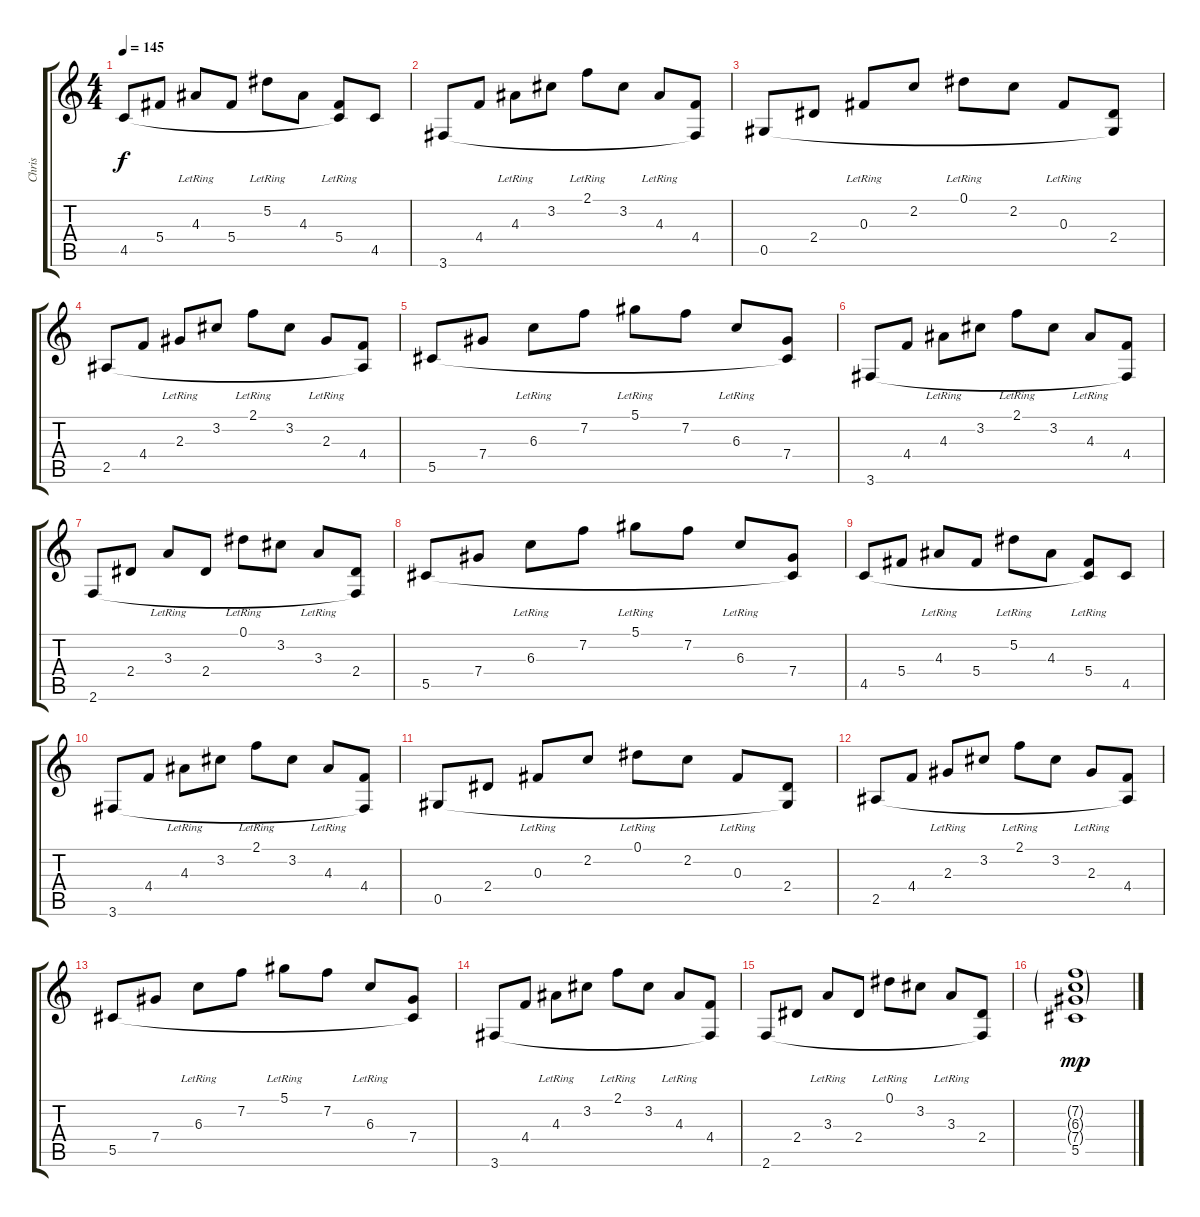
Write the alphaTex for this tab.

\track ("Chris" "Chris") {instrument distortionguitar}
\staff {score tabs}
\tuning (Eb4 Bb3 Gb3 Db3 Ab2 Eb2) {hide}
\ts (4 4)
\tempo 145
\clef g2
\ks c
4.5.8{dy f} 5.4.8 4.3{lr}.8 5.4.8 5.2{lr}.8 4.3.8 (5.4{lr} 4.5{t}).8 4.5.8 |
3.6.8{volume 11 instrument electricguitarjazz} 4.4.8 4.3{lr}.8 3.2.8 2.1{lr}.8 3.2.8 4.3{lr}.8 (4.4 3.6{t}).8 |
0.5.8 2.4.8 0.3{lr}.8 2.2.8 0.1{lr}.8 2.2.8 0.3{lr}.8 (2.4 0.5{t}).8 |
2.5.8 4.4.8 2.3{lr}.8 3.2.8 2.1{lr}.8 3.2.8 2.3{lr}.8 (4.4 2.5{t}).8 |
5.5.8 7.4.8 6.3{lr}.8 7.2.8 5.1{lr}.8 7.2.8 6.3{lr}.8 (7.4 5.5{t}).8 |
3.6.8 4.4.8 4.3{lr}.8 3.2.8 2.1{lr}.8 3.2.8 4.3{lr}.8 (4.4 3.6{t}).8 |
2.6.8 2.4.8 3.3{lr}.8 2.4.8 0.1{lr}.8 3.2.8 3.3{lr}.8 (2.4 2.6{t}).8 |
5.5.8 7.4.8 6.3{lr}.8 7.2.8 5.1{lr}.8 7.2.8 6.3{lr}.8 (7.4 5.5{t}).8 |
4.5.8 5.4.8 4.3{lr}.8 5.4.8 5.2{lr}.8 4.3.8 (5.4{lr} 4.5{t}).8 4.5.8 |
3.6.8{volume 11 instrument electricguitarjazz} 4.4.8 4.3{lr}.8 3.2.8 2.1{lr}.8 3.2.8 4.3{lr}.8 (4.4 3.6{t}).8 |
0.5.8 2.4.8 0.3{lr}.8 2.2.8 0.1{lr}.8 2.2.8 0.3{lr}.8 (2.4 0.5{t}).8 |
2.5.8 4.4.8 2.3{lr}.8 3.2.8 2.1{lr}.8 3.2.8 2.3{lr}.8 (4.4 2.5{t}).8 |
5.5.8 7.4.8 6.3{lr}.8 7.2.8 5.1{lr}.8 7.2.8 6.3{lr}.8 (7.4 5.5{t}).8 |
3.6.8 4.4.8 4.3{lr}.8 3.2.8 2.1{lr}.8 3.2.8 4.3{lr}.8 (4.4 3.6{t}).8 |
2.6.8 2.4.8 3.3{lr}.8 2.4.8 0.1{lr}.8 3.2.8 3.3{lr}.8 (2.4 2.6{t}).8 |
(7.2{g} 6.3{g} 7.4{g} 5.5).1{dy mp}
